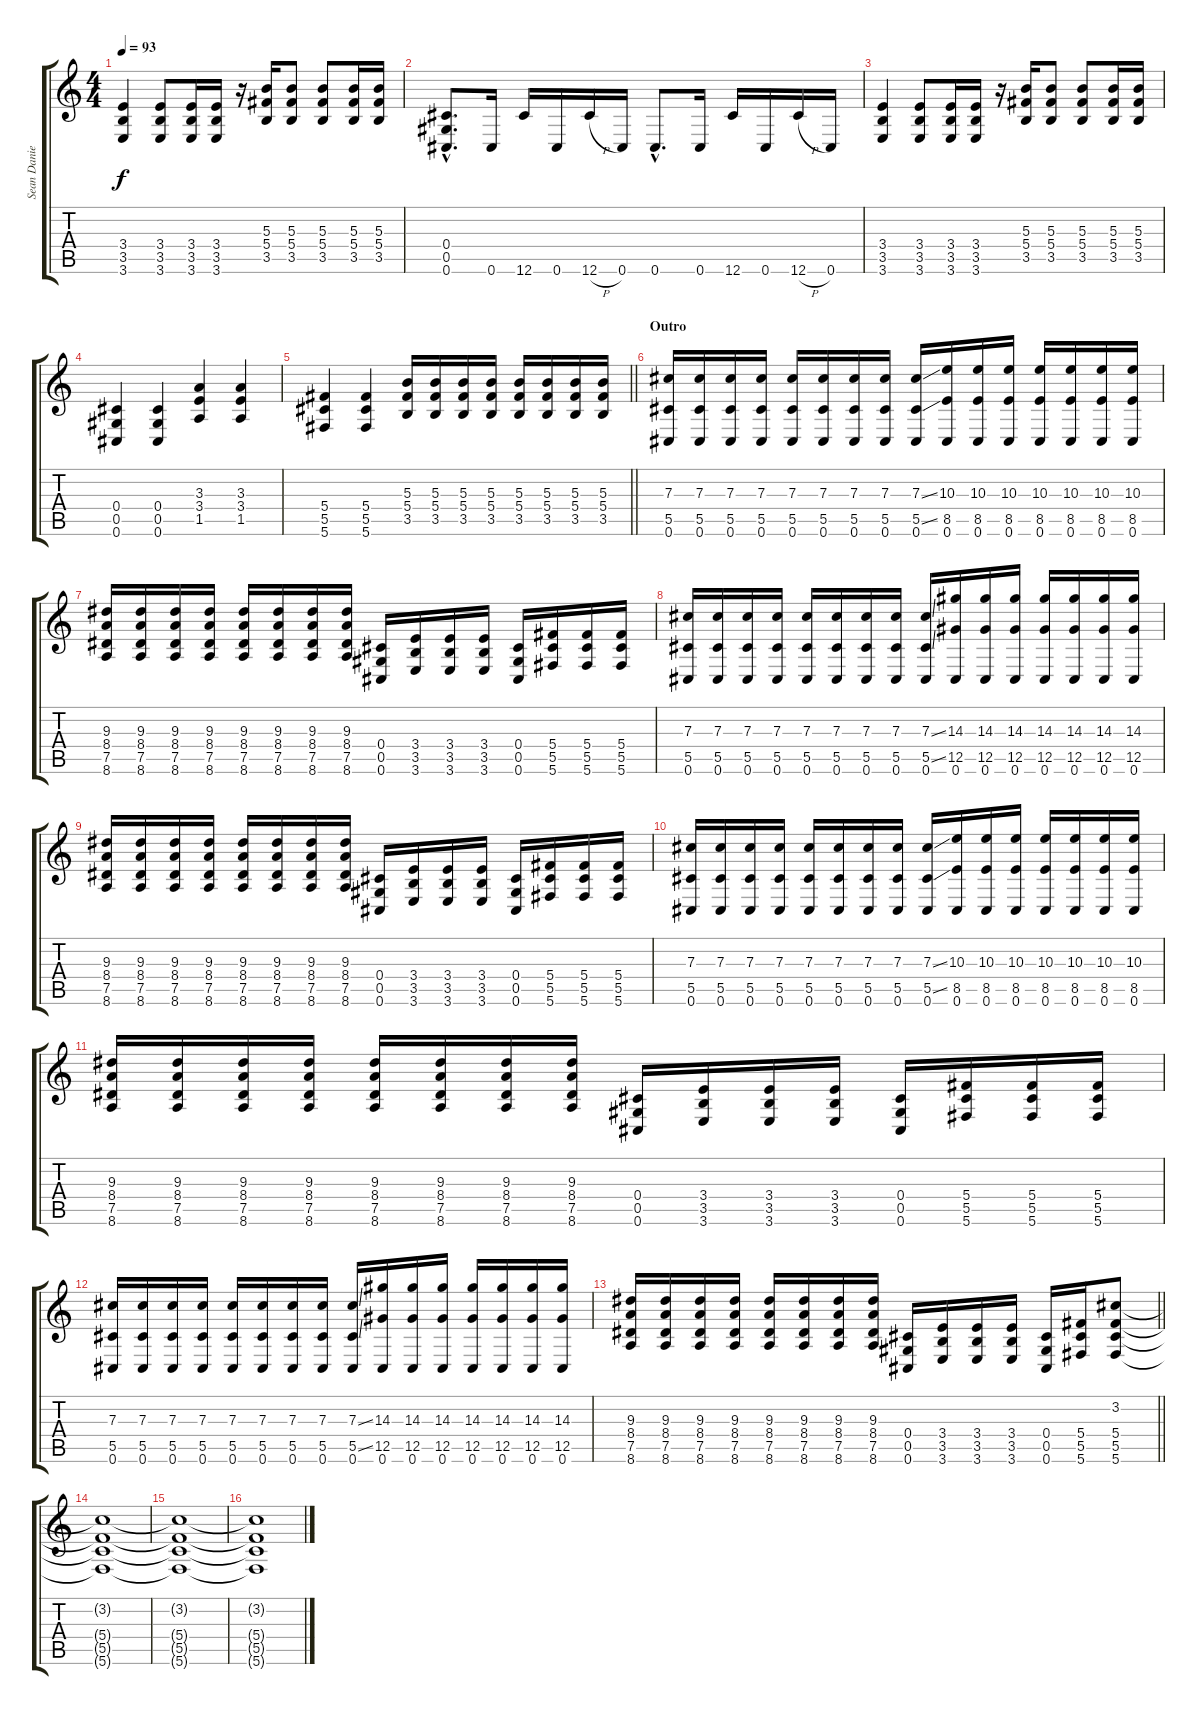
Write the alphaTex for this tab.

\track ("Sean Danielsen (Rhythm Guitar)" "Sean Danie") {instrument distortionguitar}
\staff {score tabs}
\tuning (Eb4 Bb3 Gb3 Db3 Ab2 Db2) {hide}
\ts (4 4)
\tempo 93
\clef g2
\ks c
(3.4 3.5 3.6).4{dy f} (3.4 3.5 3.6).8 (3.4 3.5 3.6).16 (3.4 3.5 3.6).16 r.16 (5.3 5.4 3.5).16 (5.3 5.4 3.5).8 (5.3 5.4 3.5).8 (5.3 5.4 3.5).16 (5.3 5.4 3.5).16 |
(0.4{hac} 0.5{hac} 0.6{hac}).8{d} 0.6.16 12.6.16 0.6.16 12.6{h}.16 0.6.16 0.6{hac}.8{d} 0.6.16 12.6.16 0.6.16 12.6{h}.16 0.6.16 |
(3.4 3.5 3.6).4 (3.4 3.5 3.6).8 (3.4 3.5 3.6).16 (3.4 3.5 3.6).16 r.16 (5.3 5.4 3.5).16 (5.3 5.4 3.5).8 (5.3 5.4 3.5).8 (5.3 5.4 3.5).16 (5.3 5.4 3.5).16 |
(0.4 0.5 0.6).4 (0.4 0.5 0.6).4 (3.3 3.4 1.5).4 (3.3 3.4 1.5).4 |
\barLineRight lightlight
(5.4 5.5 5.6).4 (5.4 5.5 5.6).4 (5.3 5.4 3.5).16 (5.3 5.4 3.5).16 (5.3 5.4 3.5).16 (5.3 5.4 3.5).16 (5.3 5.4 3.5).16 (5.3 5.4 3.5).16 (5.3 5.4 3.5).16 (5.3 5.4 3.5).16 |
\section ("" "Outro")
(7.3 5.5 0.6).16 (7.3 5.5 0.6).16 (7.3 5.5 0.6).16 (7.3 5.5 0.6).16 (7.3 5.5 0.6).16 (7.3 5.5 0.6).16 (7.3 5.5 0.6).16 (7.3 5.5 0.6).16 (7.3{ss} 5.5{ss} 0.6).16 (10.3 8.5 0.6).16 (10.3 8.5 0.6).16 (10.3 8.5 0.6).16 (10.3 8.5 0.6).16 (10.3 8.5 0.6).16 (10.3 8.5 0.6).16 (10.3 8.5 0.6).16 |
(9.3 8.4 7.5 8.6).16 (9.3 8.4 7.5 8.6).16 (9.3 8.4 7.5 8.6).16 (9.3 8.4 7.5 8.6).16 (9.3 8.4 7.5 8.6).16 (9.3 8.4 7.5 8.6).16 (9.3 8.4 7.5 8.6).16 (9.3 8.4 7.5 8.6).16 (0.4 0.5 0.6).16 (3.4 3.5 3.6).16 (3.4 3.5 3.6).16 (3.4 3.5 3.6).16 (0.4 0.5 0.6).16 (5.4 5.5 5.6).16 (5.4 5.5 5.6).16 (5.4 5.5 5.6).16 |
(7.3 5.5 0.6).16 (7.3 5.5 0.6).16 (7.3 5.5 0.6).16 (7.3 5.5 0.6).16 (7.3 5.5 0.6).16 (7.3 5.5 0.6).16 (7.3 5.5 0.6).16 (7.3 5.5 0.6).16 (7.3{ss} 5.5{ss} 0.6).16 (14.3 12.5 0.6).16 (14.3 12.5 0.6).16 (14.3 12.5 0.6).16 (14.3 12.5 0.6).16 (14.3 12.5 0.6).16 (14.3 12.5 0.6).16 (14.3 12.5 0.6).16 |
(9.3 8.4 7.5 8.6).16 (9.3 8.4 7.5 8.6).16 (9.3 8.4 7.5 8.6).16 (9.3 8.4 7.5 8.6).16 (9.3 8.4 7.5 8.6).16 (9.3 8.4 7.5 8.6).16 (9.3 8.4 7.5 8.6).16 (9.3 8.4 7.5 8.6).16 (0.4 0.5 0.6).16 (3.4 3.5 3.6).16 (3.4 3.5 3.6).16 (3.4 3.5 3.6).16 (0.4 0.5 0.6).16 (5.4 5.5 5.6).16 (5.4 5.5 5.6).16 (5.4 5.5 5.6).16 |
(7.3 5.5 0.6).16 (7.3 5.5 0.6).16 (7.3 5.5 0.6).16 (7.3 5.5 0.6).16 (7.3 5.5 0.6).16 (7.3 5.5 0.6).16 (7.3 5.5 0.6).16 (7.3 5.5 0.6).16 (7.3{ss} 5.5{ss} 0.6).16 (10.3 8.5 0.6).16 (10.3 8.5 0.6).16 (10.3 8.5 0.6).16 (10.3 8.5 0.6).16 (10.3 8.5 0.6).16 (10.3 8.5 0.6).16 (10.3 8.5 0.6).16 |
(9.3 8.4 7.5 8.6).16 (9.3 8.4 7.5 8.6).16 (9.3 8.4 7.5 8.6).16 (9.3 8.4 7.5 8.6).16 (9.3 8.4 7.5 8.6).16 (9.3 8.4 7.5 8.6).16 (9.3 8.4 7.5 8.6).16 (9.3 8.4 7.5 8.6).16 (0.4 0.5 0.6).16 (3.4 3.5 3.6).16 (3.4 3.5 3.6).16 (3.4 3.5 3.6).16 (0.4 0.5 0.6).16 (5.4 5.5 5.6).16 (5.4 5.5 5.6).16 (5.4 5.5 5.6).16 |
(7.3 5.5 0.6).16 (7.3 5.5 0.6).16 (7.3 5.5 0.6).16 (7.3 5.5 0.6).16 (7.3 5.5 0.6).16 (7.3 5.5 0.6).16 (7.3 5.5 0.6).16 (7.3 5.5 0.6).16 (7.3{ss} 5.5{ss} 0.6).16 (14.3 12.5 0.6).16 (14.3 12.5 0.6).16 (14.3 12.5 0.6).16 (14.3 12.5 0.6).16 (14.3 12.5 0.6).16 (14.3 12.5 0.6).16 (14.3 12.5 0.6).16 |
\barLineRight lightlight
(9.3 8.4 7.5 8.6).16 (9.3 8.4 7.5 8.6).16 (9.3 8.4 7.5 8.6).16 (9.3 8.4 7.5 8.6).16 (9.3 8.4 7.5 8.6).16 (9.3 8.4 7.5 8.6).16 (9.3 8.4 7.5 8.6).16 (9.3 8.4 7.5 8.6).16 (0.4 0.5 0.6).16 (3.4 3.5 3.6).16 (3.4 3.5 3.6).16 (3.4 3.5 3.6).16 (0.4 0.5 0.6).16 (5.4 5.5 5.6).16 (3.2 5.4 5.5 5.6).8 |
(3.2{t} 5.4{t} 5.5{t} 5.6{t}).1{volume 0} |
(3.2{t} 5.4{t} 5.5{t} 5.6{t}).1 |
(3.2{t} 5.4{t} 5.5{t} 5.6{t}).1
